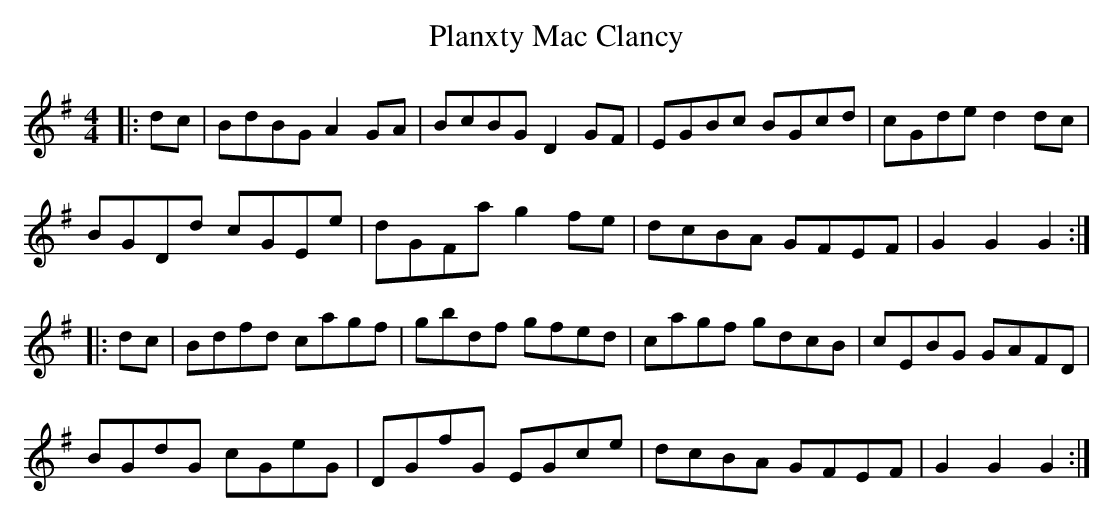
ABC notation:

X:1
T: Planxty Mac Clancy
M: 4/4
L: 1/8
K: Gmaj
|:dc|BdBG A2 GA|BcBG D2 GF|EGBc BGcd|cGde d2 dc|
BGDd cGEe|dGFa g2 fe|dcBA GFEF|G2 G2 G2:|
|:dc|Bdfd cagf|gbdf gfed|cagf gdcB|cEBG GAFD|
BGdG cGeG|DGfG EGce|dcBA GFEF|G2 G2 G2:|
